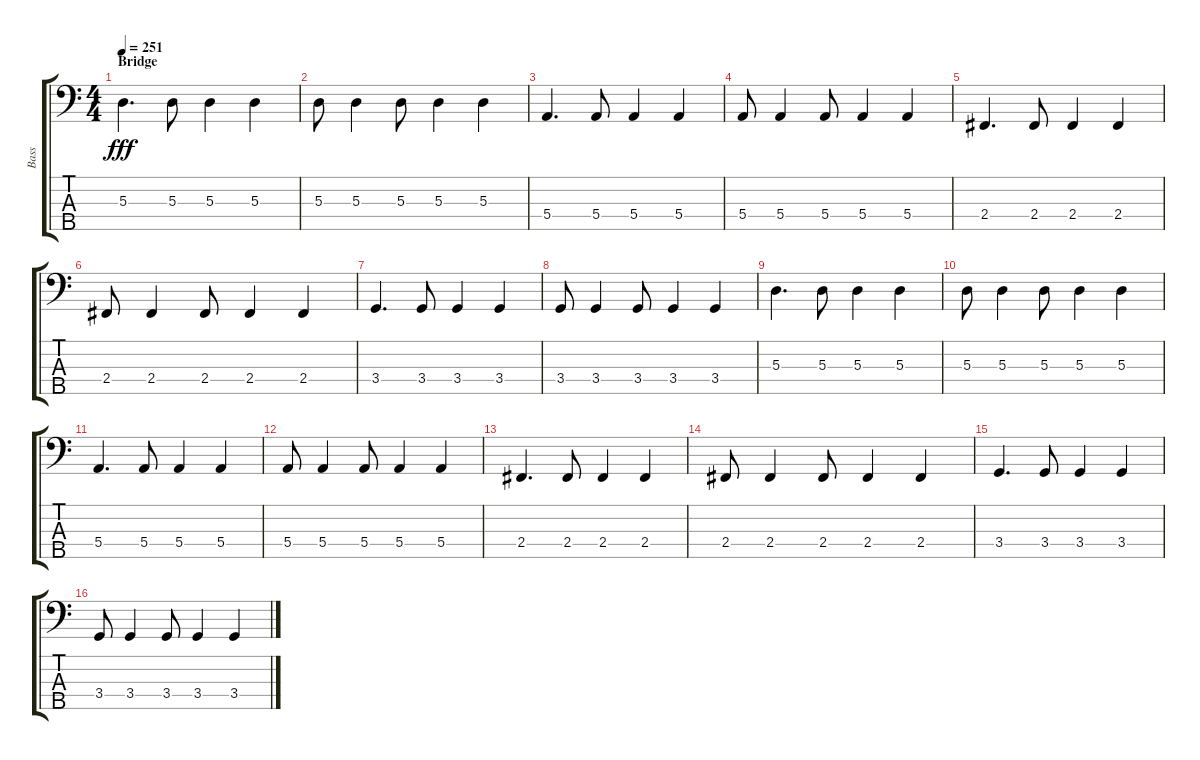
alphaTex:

\track ("Bass" "Bass") {instrument electricbasspick}
\staff {score tabs}
\tuning (G2 D2 A1 E1 B0) {hide}
\ts (4 4)
\section ("" "Bridge")
\tempo 251
\clef f4
\ks c
5.3.4{d dy fff} 5.3.8 5.3.4 5.3.4 |
5.3.8 5.3.4 5.3.8 5.3.4 5.3.4 |
5.4.4{d} 5.4.8 5.4.4 5.4.4 |
5.4.8 5.4.4 5.4.8 5.4.4 5.4.4 |
2.4.4{d} 2.4.8 2.4.4 2.4.4 |
2.4.8 2.4.4 2.4.8 2.4.4 2.4.4 |
3.4.4{d} 3.4.8 3.4.4 3.4.4 |
3.4.8 3.4.4 3.4.8 3.4.4 3.4.4 |
5.3.4{d} 5.3.8 5.3.4 5.3.4 |
5.3.8 5.3.4 5.3.8 5.3.4 5.3.4 |
5.4.4{d} 5.4.8 5.4.4 5.4.4 |
5.4.8 5.4.4 5.4.8 5.4.4 5.4.4 |
2.4.4{d} 2.4.8 2.4.4 2.4.4 |
2.4.8 2.4.4 2.4.8 2.4.4 2.4.4 |
3.4.4{d} 3.4.8 3.4.4 3.4.4 |
3.4.8 3.4.4 3.4.8 3.4.4 3.4.4
